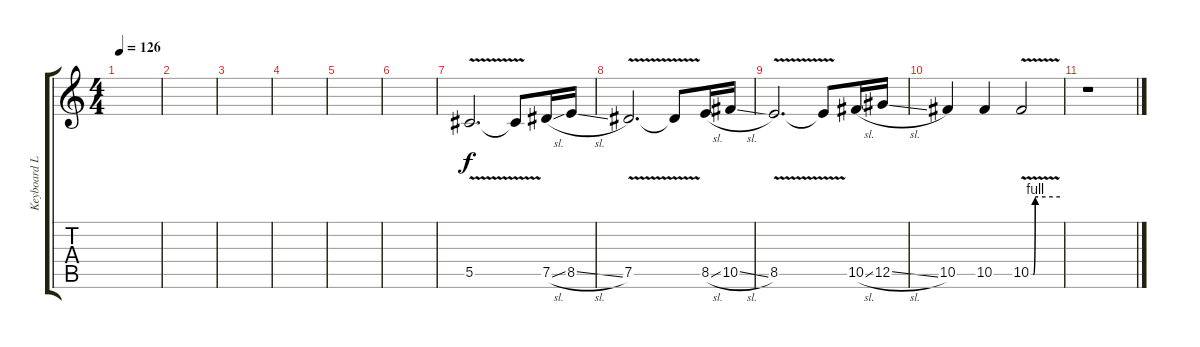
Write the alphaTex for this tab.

\track ("Keyboard Lead - Octave" "Keyboard L") {instrument lead1square}
\staff {score tabs}
\tuning (Eb5 Bb4 Gb4 Db4 Ab3 Eb3) {hide}
\ts (4 4)
\tempo 126
\clef g2
\ks c
|
|
|
|
|
|
5.5{v}.2{d} 5.5{t}.8 7.5{sl}.16 8.5{sl}.16 |
7.5{v}.2{d} 7.5{t}.8 8.5{sl}.16 10.5{sl}.16 |
8.5{v}.2{d} 8.5{t}.8 10.5{sl}.16 12.5{sl}.16 |
10.5.4 10.5.4 10.5{be (custom 0 0 5 0 9 4 15 4 60 4) v}.2 |
r.1
